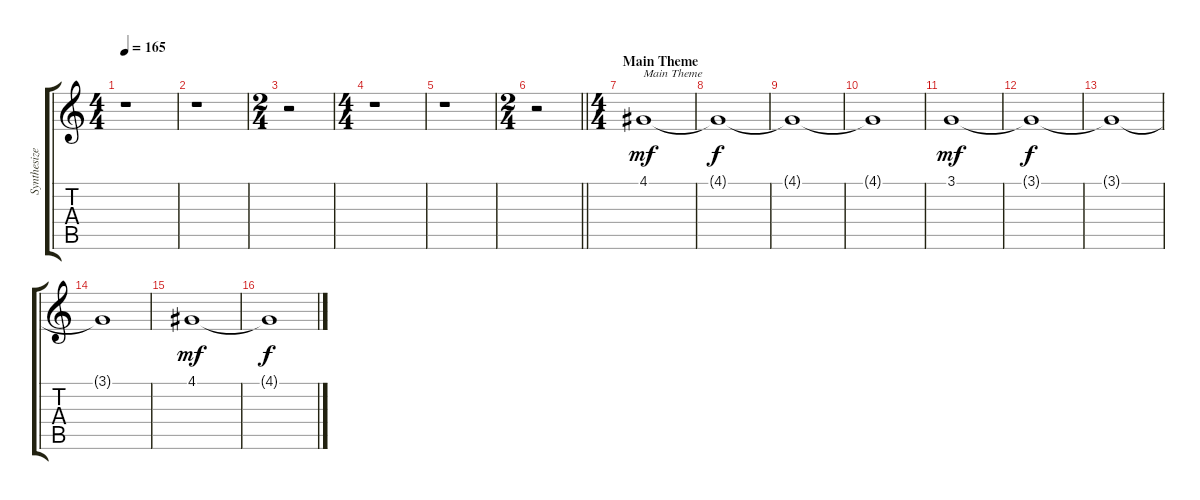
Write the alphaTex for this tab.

\track ("Synthesizer" "Synthesize") {instrument lead1square}
\staff {score tabs}
\tuning (E4 B3 G3 D3 A2 E2) {hide}
\ts (4 4)
\tempo 165
\clef g2
\ks c
r.1{dy f} |
r.1 |
\ts (2 4)
r.2 |
\ts (4 4)
r.1 |
r.1 |
\ts (2 4)
\barLineRight lightlight
r.2 |
\ts (4 4)
\section ("" "Main Theme")
4.1.1{txt "Main Theme" dy mf} |
4.1{t}.1{dy f} |
4.1{t}.1 |
4.1{t}.1 |
3.1.1{dy mf} |
3.1{t}.1{dy f} |
3.1{t}.1 |
3.1{t}.1 |
4.1.1{dy mf} |
4.1{t}.1{dy f}
